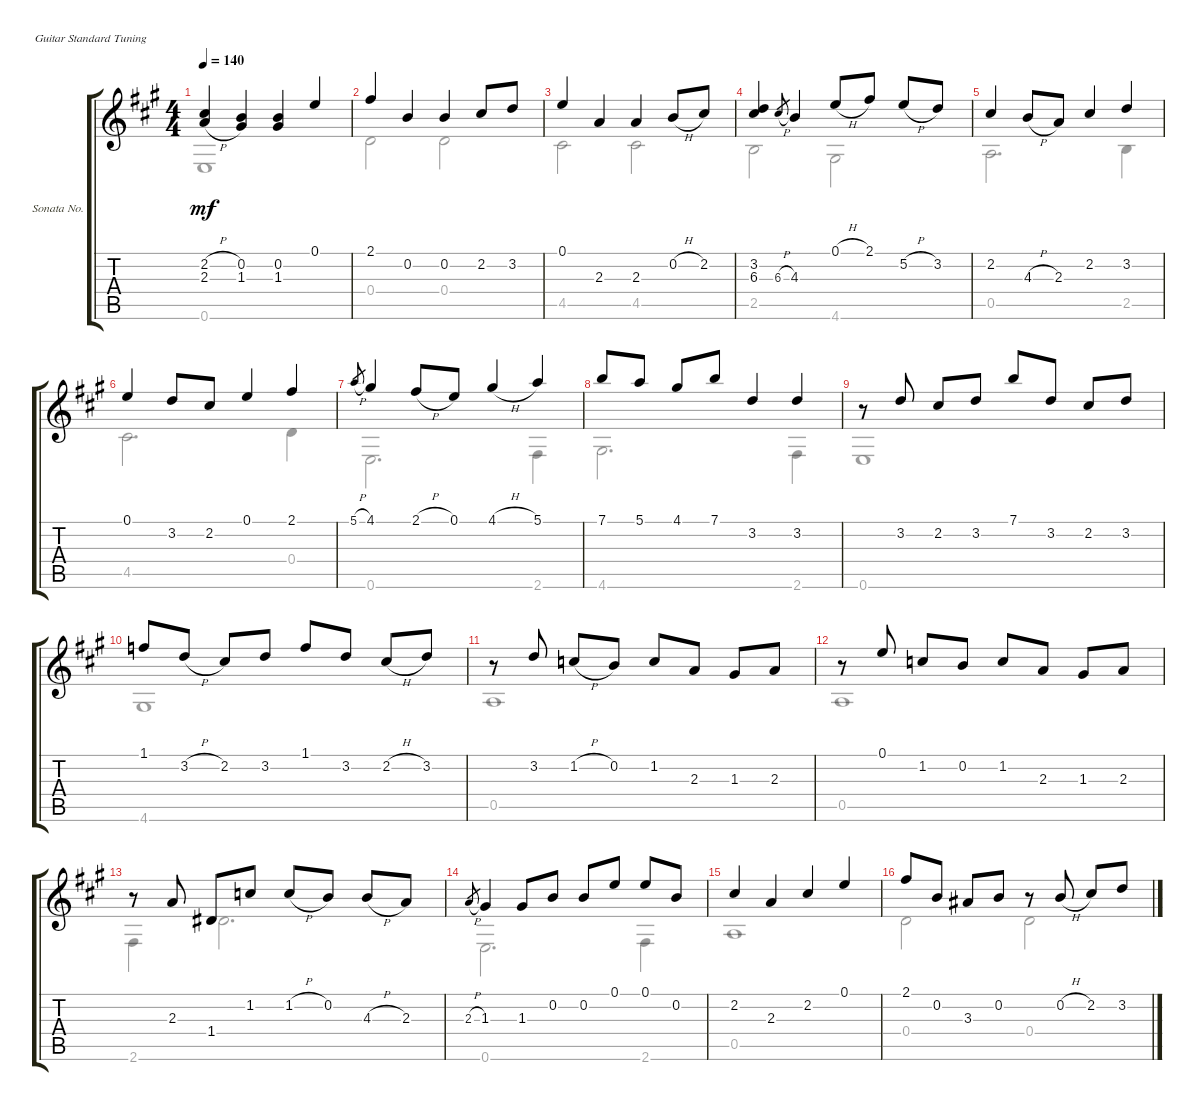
\bracketExtendMode groupsimilarinstruments
\firstSystemTrackNameOrientation horizontal
\otherSystemsTrackNameOrientation horizontal
\track ("Sonata No. 21 in A (D21) - 4. Bourree" "Sonata No.") {instrument acousticguitarnylon}
\staff {score tabs}
\tuning (E4 B3 G3 D3 A2 E2)
\voice
\ts (4 4)
\tempo 140
\clef g2
\ks a
(2.2{h} 2.3{h}).4{dy mf} (0.2 1.3).4 (0.2 1.3).4 0.1.4 |
2.1.4 0.2.4 0.2.4 2.2.8 3.2.8 |
0.1.4 2.3.4 2.3.4 0.2{h}.8 2.2.8 |
(3.2 6.3).4 6.3{h}.8{gr} 4.3.4 0.1{h}.8 2.1.8 5.2{h}.8 3.2.8 |
2.2.4 4.3{h}.8 2.3.8 2.2.4 3.2.4 |
0.1.4 3.2.8 2.2.8 0.1.4 2.1.4 |
5.1{h}.8{gr} 4.1.4 2.1{h}.8 0.1.8 4.1{h}.4 5.1.4 |
7.1.8 5.1.8 4.1.8 7.1.8 3.2.4 3.2.4 |
r.8 3.2.8 2.2.8 3.2.8 7.1.8 3.2.8 2.2.8 3.2.8 |
1.1.8 3.2{h}.8 2.2.8 3.2.8 1.1.8 3.2.8 2.2{h}.8 3.2.8 |
r.8 3.2.8 1.2{h}.8 0.2.8 1.2.8 2.3.8 1.3.8 2.3.8 |
r.8 0.1.8 1.2.8 0.2.8 1.2.8 2.3.8 1.3.8 2.3.8 |
r.8 2.3.8 1.4.8 1.2.8 1.2{h}.8 0.2.8 4.3{h}.8 2.3.8 |
2.3{h}.8{gr} 1.3.4 1.3.8 0.2.8 0.2.8 0.1.8 0.1.8 0.2.8 |
2.2.4 2.3.4 2.2.4 0.1.4 |
2.1.8 0.2.8 3.3.8 0.2.8 r.8 0.2{h}.8 2.2.8 3.2.8
\voice
\clef g2
\ottava regular
\simile none
\ks a
0.6.1{dy mf} |
0.4.2 0.4.2 |
4.5.2 4.5.2 |
2.5.2 4.6.2 |
0.5.2{d} 2.5.4 |
4.5.2{d} 0.4.4 |
0.6.2{d} 2.6.4 |
4.6.2{d} 2.6.4 |
0.6.1 |
4.6.1 |
0.5.1 |
0.5.1 |
2.6.4 1.4.2{d} |
0.6.2{d} 2.6.4 |
0.5.1 |
0.4.2 0.4.2
